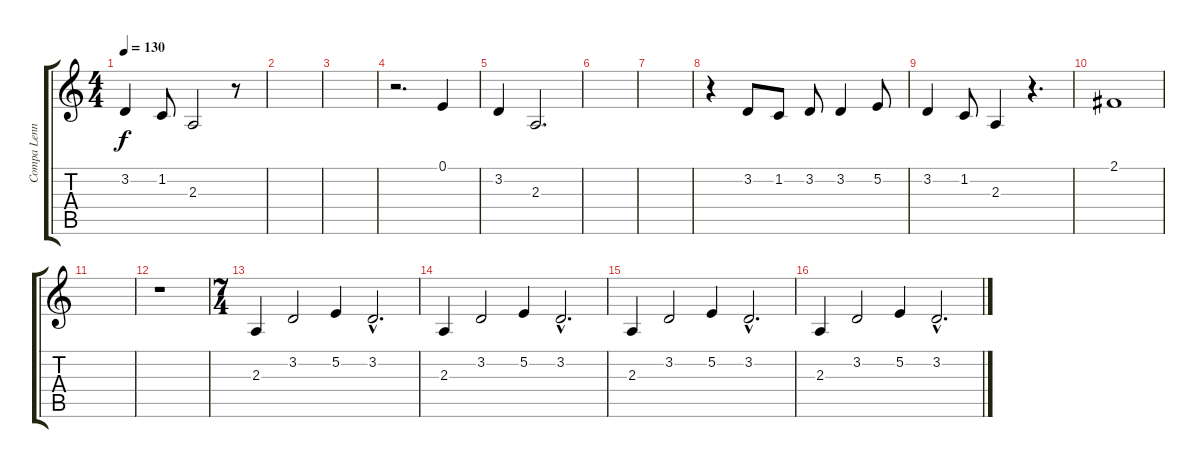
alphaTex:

\track ("Compa Lennon Men" "Compa Lenn") {instrument flute}
\staff {score tabs}
\tuning (E4 B3 G3 D3 A2 E2) {hide}
\ts (4 4)
\tempo 130
\clef g2
\ks c
3.2.4{dy f} 1.2.8 2.3.2 r.8 |
|
|
r.2{d} 0.1.4 |
3.2.4 2.3.2{d} |
|
|
r.4 3.2.8 1.2.8 3.2.8 3.2.4 5.2.8 |
3.2.4 1.2.8 2.3.4 r.4{d} |
2.1.1 |
|
r.1 |
\ts (7 4)
2.3.4 3.2.2 5.2.4 3.2{hac}.2{d} |
2.3.4 3.2.2 5.2.4 3.2{hac}.2{d} |
2.3.4 3.2.2 5.2.4 3.2{hac}.2{d} |
2.3.4 3.2.2 5.2.4 3.2{hac}.2{d}
